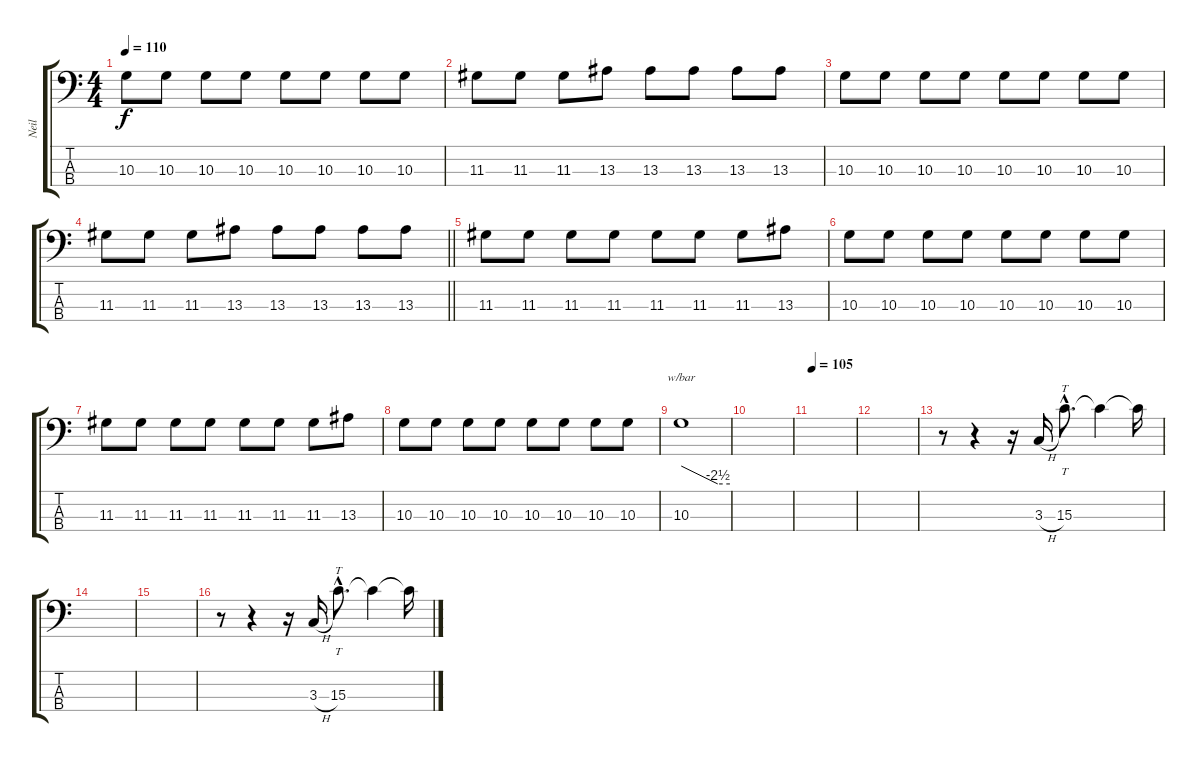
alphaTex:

\track ("Neil" "Neil") {instrument electricbassfinger}
\staff {score tabs}
\tuning (G2 D2 A1 E1) {hide}
\ts (4 4)
\tempo 110
\clef f4
\ks c
10.3.8{dy f} 10.3.8 10.3.8 10.3.8 10.3.8 10.3.8 10.3.8 10.3.8 |
11.3.8 11.3.8 11.3.8 13.3.8 13.3.8 13.3.8 13.3.8 13.3.8 |
10.3.8 10.3.8 10.3.8 10.3.8 10.3.8 10.3.8 10.3.8 10.3.8 |
\barLineRight lightlight
11.3.8 11.3.8 11.3.8 13.3.8 13.3.8 13.3.8 13.3.8 13.3.8 |
11.3.8 11.3.8 11.3.8 11.3.8 11.3.8 11.3.8 11.3.8 13.3.8 |
10.3.8 10.3.8 10.3.8 10.3.8 10.3.8 10.3.8 10.3.8 10.3.8 |
11.3.8 11.3.8 11.3.8 11.3.8 11.3.8 11.3.8 11.3.8 13.3.8 |
10.3.8 10.3.8 10.3.8 10.3.8 10.3.8 10.3.8 10.3.8 10.3.8 |
10.3.1{tbe (custom default 0 0 45 -10 60 -10)} |
|
\tempo 105
|
|
r.8 r.4 r.16 3.3{h}.16 15.3{hac}.8{tt d} 15.3{t}.4 15.3{t}.16 |
|
|
r.8 r.4 r.16 3.3{h}.16 15.3{hac}.8{tt d} 15.3{t}.4 15.3{t}.16
